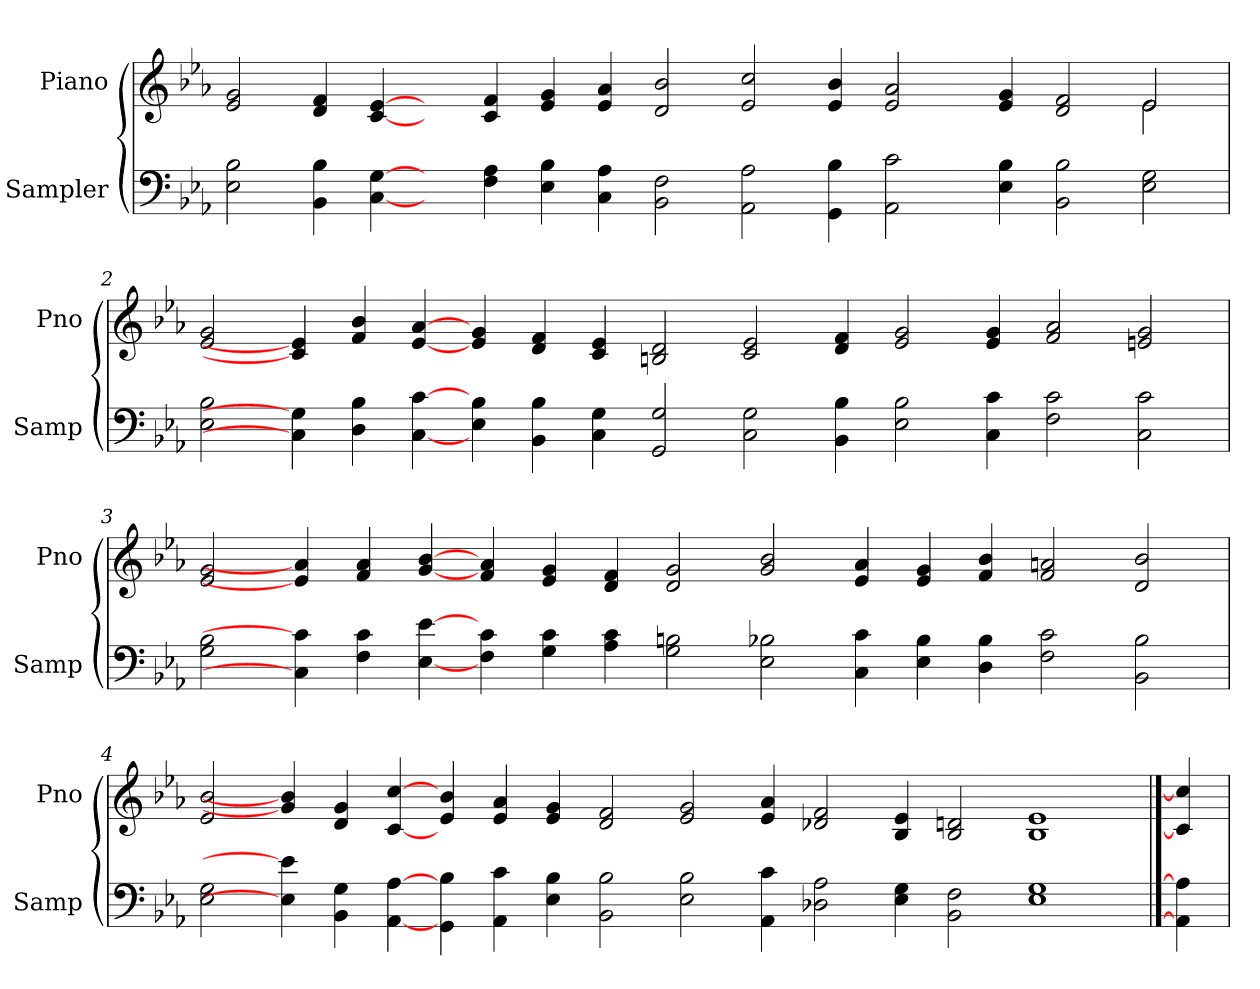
**kern	**kern
*part2	*part1
*staff2	*staff1
*I"Sampler	*I"Piano
*I'Samp	*I'Pno
*clefF4	*clefG2
*k[b-e-a-]	*k[b-e-a-]
*E-:	*E-:
=1	=1
*	*^
2E- 2B-	2e- 2g	2%7ryy
4BB- 4B-	4d 4f	.
[4C [4G	[4c [4e-	.
4ryy	4ryy	.
4F 4A-	4c 4f	.
4E- 4B-	4e- 4g	.
4C 4A-	4e- 4a-	.
2BB- 2F	2d 2b-	.
2AA- 2A-	2e- 2cc	.
4GG 4B-	4e- 4b-	.
2AA- 2c	2e- 2a-	.
*	*v	*v
4E- 4B-	4e- 4g
2BB- 2B-	2d 2f
*	*^
2E- 2G	2e-/	2e-
*	*v	*v
=2	=2
2E- 2B-	2e- 2g
4C] 4G]	4c] 4e-]
4D 4B-	4f 4b-
[4C [4c	[4e- [4a-
4E- 4B-	4e- 4g
4BB- 4B-	4d 4f
4C 4G	4c 4e-
2GG 2G	2Bn 2d
2C 2G	2c 2e-
4BB- 4B-	4d 4f
2E- 2B-	2e- 2g
4C 4c	4e- 4g
2F 2c	2f 2a-
2C 2c	2en 2g
=3	=3
2G 2B-	2e- 2g
4C] 4c]	4e-] 4a-]
4F 4c	4f 4a-
[4E- [4e-	[4g [4b-
4F 4c	4f 4a-
4G 4c	4e- 4g
4A- 4c	4d 4f
2G 2Bn	2d 2g
2E- 2B-X	2g 2b-
4C 4c	4e- 4a-
4E- 4B-	4e- 4g
4D 4B-	4f 4b-
2F 2c	2f 2an
2BB- 2B-	2d 2b-
=4	=4
2E- 2G	2e- 2b-
4E-] 4e-]	4g] 4b-]
4BB- 4G	4d 4g
[4AA- [4A-	[4c [4cc
4GG 4B-	4e- 4b-
4AA- 4c	4e- 4a-
4E- 4B-	4e- 4g
2BB- 2B-	2d 2f
2E- 2B-	2e- 2g
4AA- 4c	4e- 4a-
2D-X 2A-	2d-X 2f
4E- 4G	4B- 4e-
2BB- 2F	2B- 2dn
1E- 1G	1B- 1e-
==5	==5
4AA-] 4A-]	4c] 4cc]
=	=
*-	*-
